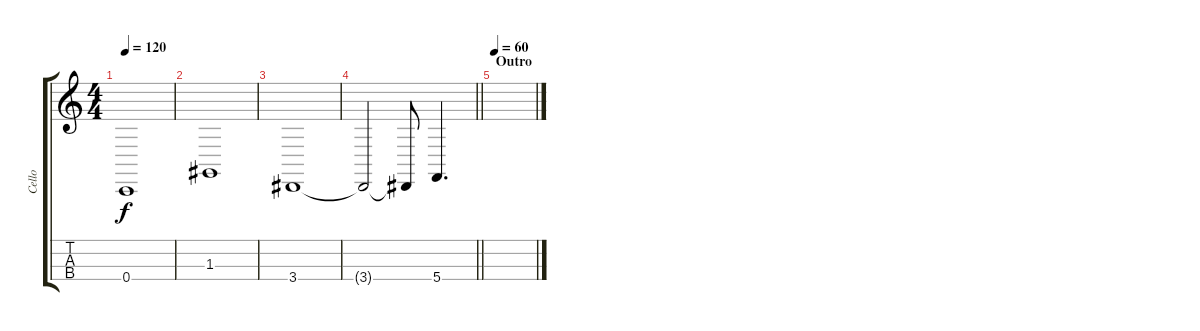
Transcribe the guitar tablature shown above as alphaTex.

\track ("Cello" "Cello") {instrument violin}
\staff {score tabs}
\tuning (A3 D3 G2 C2) {hide}
\ts (4 4)
\tempo 120
\clef g2
\ks c
0.4.1{dy f} |
1.3.1 |
3.4.1 |
\barLineRight lightlight
3.4{t}.2 3.4{t}.8 5.4.4{d} |
\section ("" "Outro")
\tempo 60
